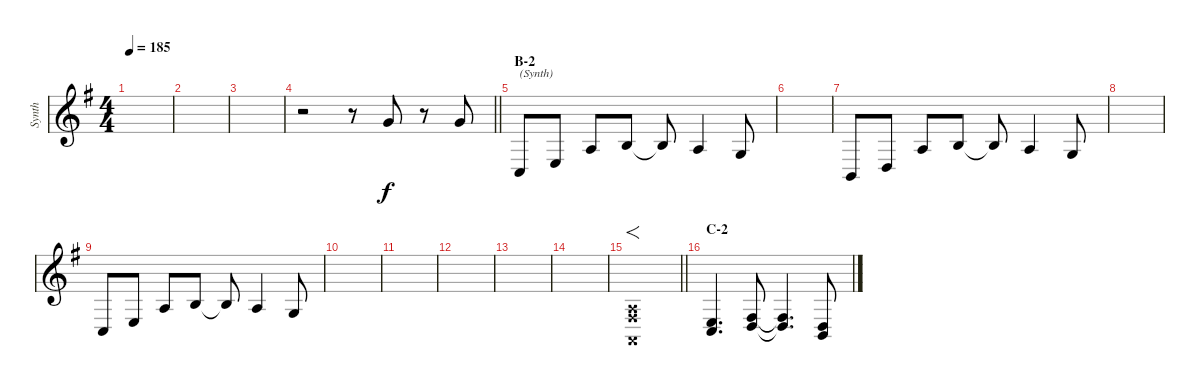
\track ("Synth" "Synth") {instrument synthbrass1}
\staff {score}
\tuning (E4 B3 G3 D3 A2 E2) {hide}
\ts (4 4)
\tempo 185
\clef g2
\ks g
|
|
|
\barLineRight lightlight
r.2 r.8 3.1.8 r.8 3.1.8 |
\section ("" "B-2")
3.5.8{txt "(Synth)" volume 12 instrument lead8bassandlead} 2.4.8 2.3.8 0.2.8 0.2{t}.8 2.3.4 0.3.8 |
|
2.5.8 0.4.8 2.3.8 0.2.8 0.2{t}.8 2.3.4 0.3.8 |
|
3.5.8 2.4.8 2.3.8 0.2.8 0.2{t}.8 2.3.4 0.3.8 |
|
|
|
|
|
\barLineRight lightlight
(2.3{x} 4.4{x} 0.5{x}).1{f} |
\section ("" "C-2")
(2.4 3.5).4{d} (0.4 9.5).8 (0.4{t} 9.5{t}).4{d} (0.4 2.5).8
